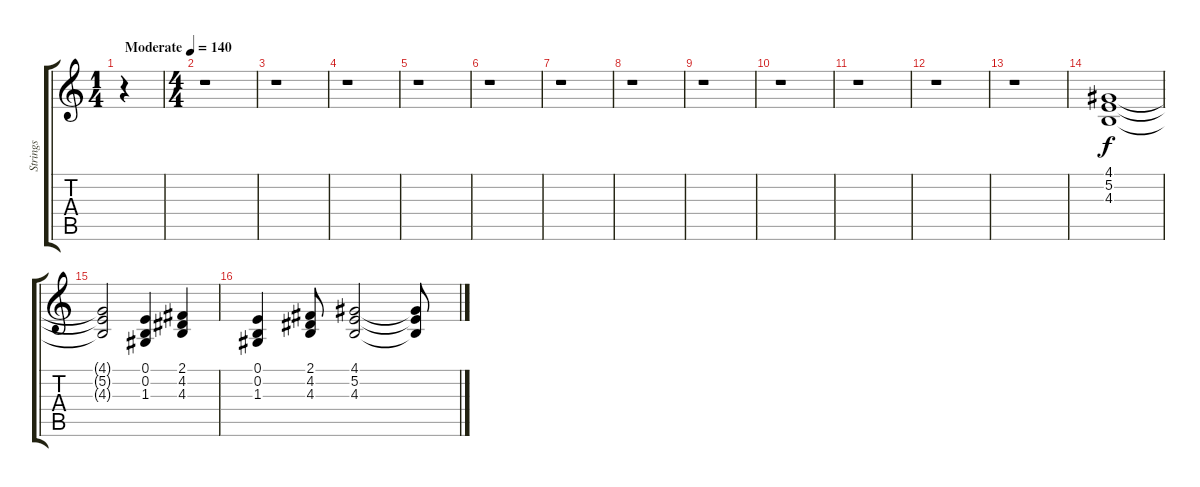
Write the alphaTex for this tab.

\track ("Strings" "Strings") {instrument stringensemble1}
\staff {score tabs}
\tuning (E4 B3 G3 D3 A2 E2) {hide}
\ts (1 4)
\tempo (140 "Moderate")
\clef g2
\ks c
r.4{dy f instrument stringensemble1} |
\ts (4 4)
r.1 |
r.1 |
r.1 |
r.1 |
r.1 |
r.1 |
r.1 |
r.1 |
r.1 |
r.1 |
r.1 |
r.1 |
(4.1 5.2 4.3).1{volume 9 instrument electricbassfinger} |
(4.1{t} 5.2{t} 4.3{t}).2 (0.1 0.2 1.3).4 (2.1 4.2 4.3).4 |
(0.1 0.2 1.3).4 (2.1 4.2 4.3).8 (4.1 5.2 4.3).2 (4.1{t} 5.2{t} 4.3{t}).8
